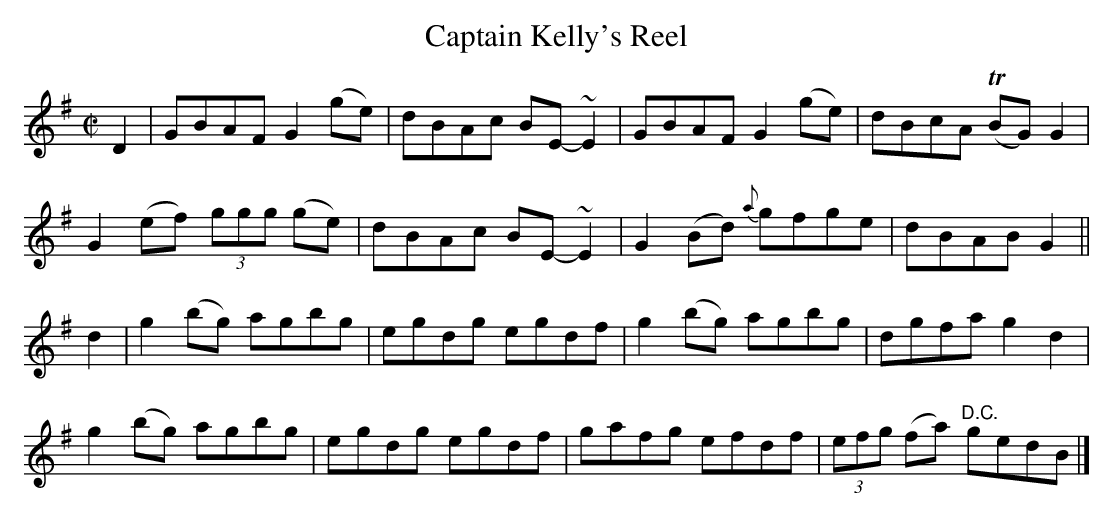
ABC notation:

X:1
T: Captain Kelly's Reel
M: C|
L: 1/8
K: G
D2|GBAFG2(ge)|dBAc BE-~E2|GBAFG2(ge)|dBcA T(BG)G2|
G2(ef) (3ggg (ge)|dBAc BE-~E2|G2(Bd) {a}gfge|dBABG2||
d2|g2(bg) agbg|egdg egdf|g2(bg) agbg|dgfag2d2|
g2(bg) agbg|egdg egdf|gafg efdf|(3efg (fa) "D.C."gedB|]
